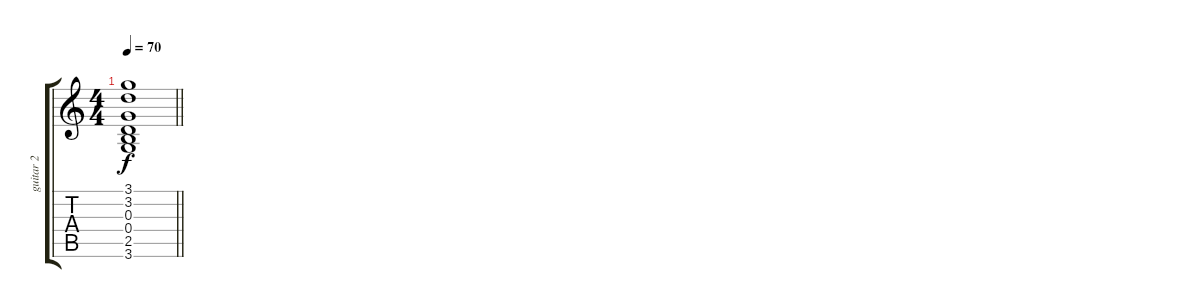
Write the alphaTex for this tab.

\track ("guitar 2" "guitar 2") {instrument acousticguitarnylon}
\staff {score tabs}
\tuning (E4 B3 G3 D3 A2 E2) {hide}
\ts (4 4)
\tempo 70
\clef g2
\barLineRight lightlight
\ks c
(3.1{t} 3.2{t} 0.3{t} 0.4{t} 2.5{t} 3.6{t}).1{dy f}
